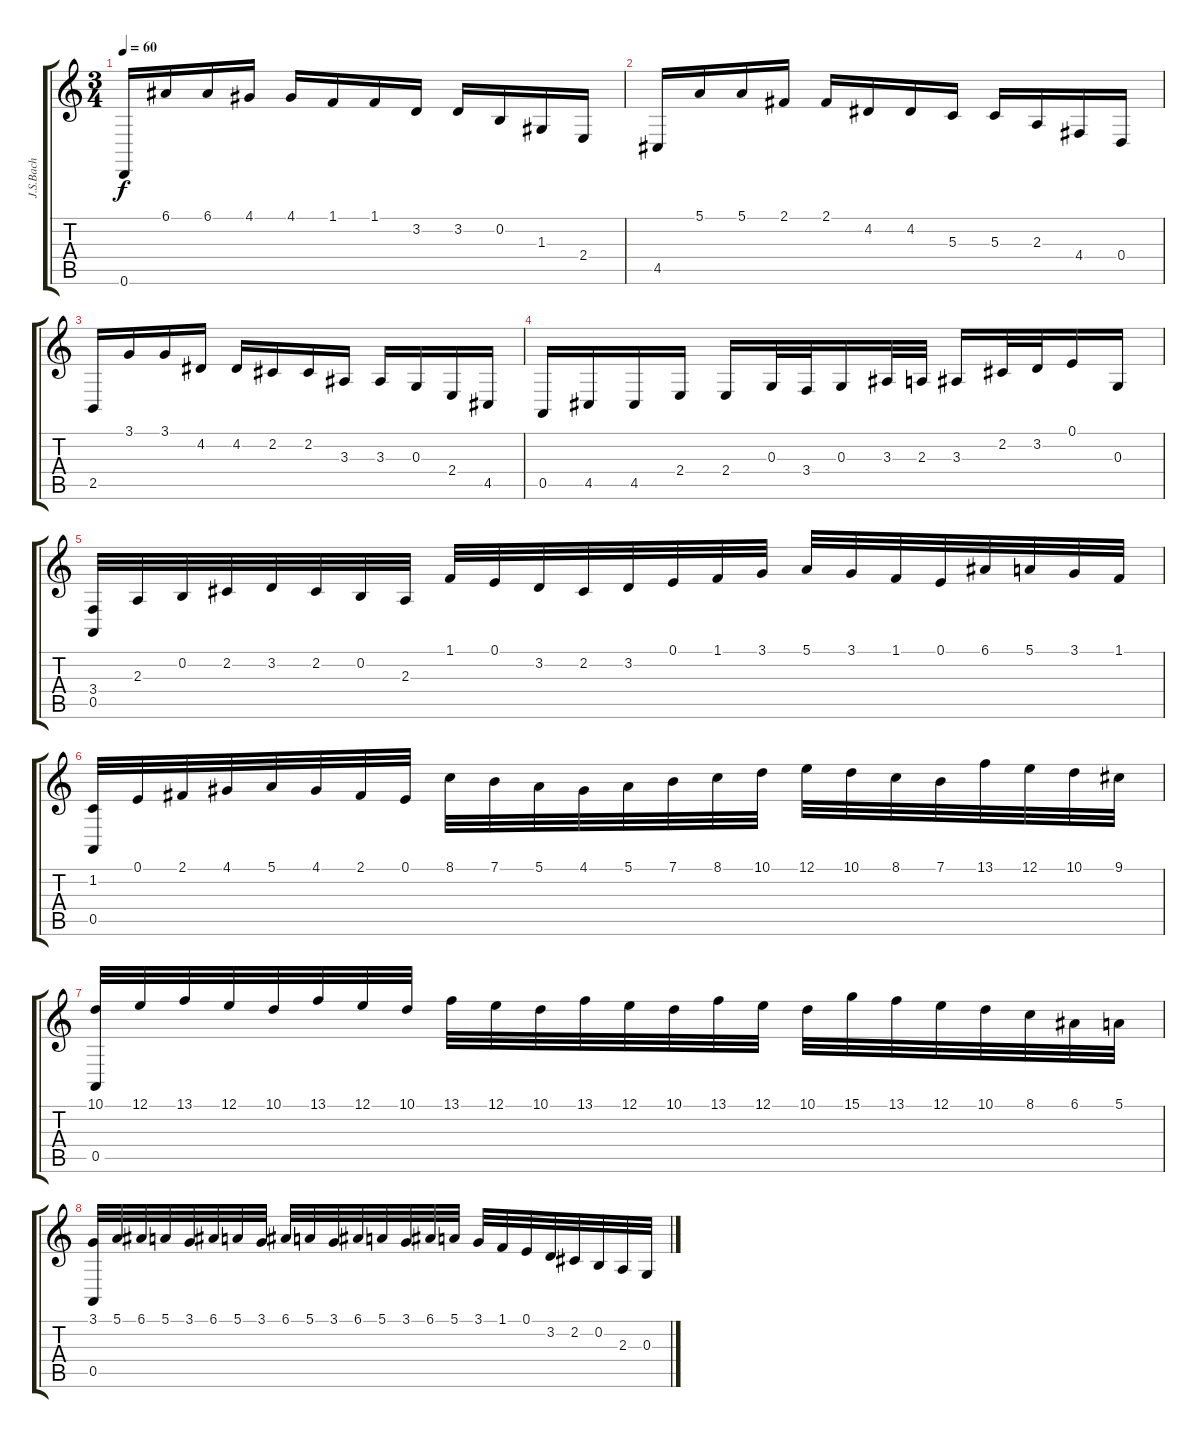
\track ("J.S.Bach" "J.S.Bach") {instrument acousticgrandpiano}
\staff {score tabs}
\tuning (E4 B3 G3 D3 A2 D2) {hide}
\ts (3 4)
\tempo 60
\clef g2
\ks c
0.6.16{dy f} 6.1.16 6.1.16 4.1.16 4.1.16 1.1.16 1.1.16 3.2.16 3.2.16 0.2.16 1.3.16 2.4.16 |
4.5.16 5.1.16 5.1.16 2.1.16 2.1.16 4.2.16 4.2.16 5.3.16 5.3.16 2.3.16 4.4.16 0.4.16 |
2.5.16 3.1.16 3.1.16 4.2.16 4.2.16 2.2.16 2.2.16 3.3.16 3.3.16 0.3.16 2.4.16 4.5.16 |
0.5.16 4.5.16 4.5.16 2.4.16 2.4.16 0.3.32 3.4.32 0.3.16 3.3.32 2.3.32 3.3.16 2.2.32 3.2.32 0.1.16 0.3.16 |
(3.4 0.5).32 2.3.32 0.2.32 2.2.32 3.2.32 2.2.32 0.2.32 2.3.32 1.1.32 0.1.32 3.2.32 2.2.32 3.2.32 0.1.32 1.1.32 3.1.32 5.1.32 3.1.32 1.1.32 0.1.32 6.1.32 5.1.32 3.1.32 1.1.32 |
(1.2 0.5).32 0.1.32 2.1.32 4.1.32 5.1.32 4.1.32 2.1.32 0.1.32 8.1.32 7.1.32 5.1.32 4.1.32 5.1.32 7.1.32 8.1.32 10.1.32 12.1.32 10.1.32 8.1.32 7.1.32 13.1.32 12.1.32 10.1.32 9.1.32 |
(10.1 0.5).32 12.1.32 13.1.32 12.1.32 10.1.32 13.1.32 12.1.32 10.1.32 13.1.32 12.1.32 10.1.32 13.1.32 12.1.32 10.1.32 13.1.32 12.1.32 10.1.32 15.1.32 13.1.32 12.1.32 10.1.32 8.1.32 6.1.32 5.1.32 |
(3.1 0.5).32 5.1.32 6.1.32 5.1.32 3.1.32 6.1.32 5.1.32 3.1.32 6.1.32 5.1.32 3.1.32 6.1.32 5.1.32 3.1.32 6.1.32 5.1.32 3.1.32 1.1.32 0.1.32 3.2.32 2.2.32 0.2.32 2.3.32 0.3.32
